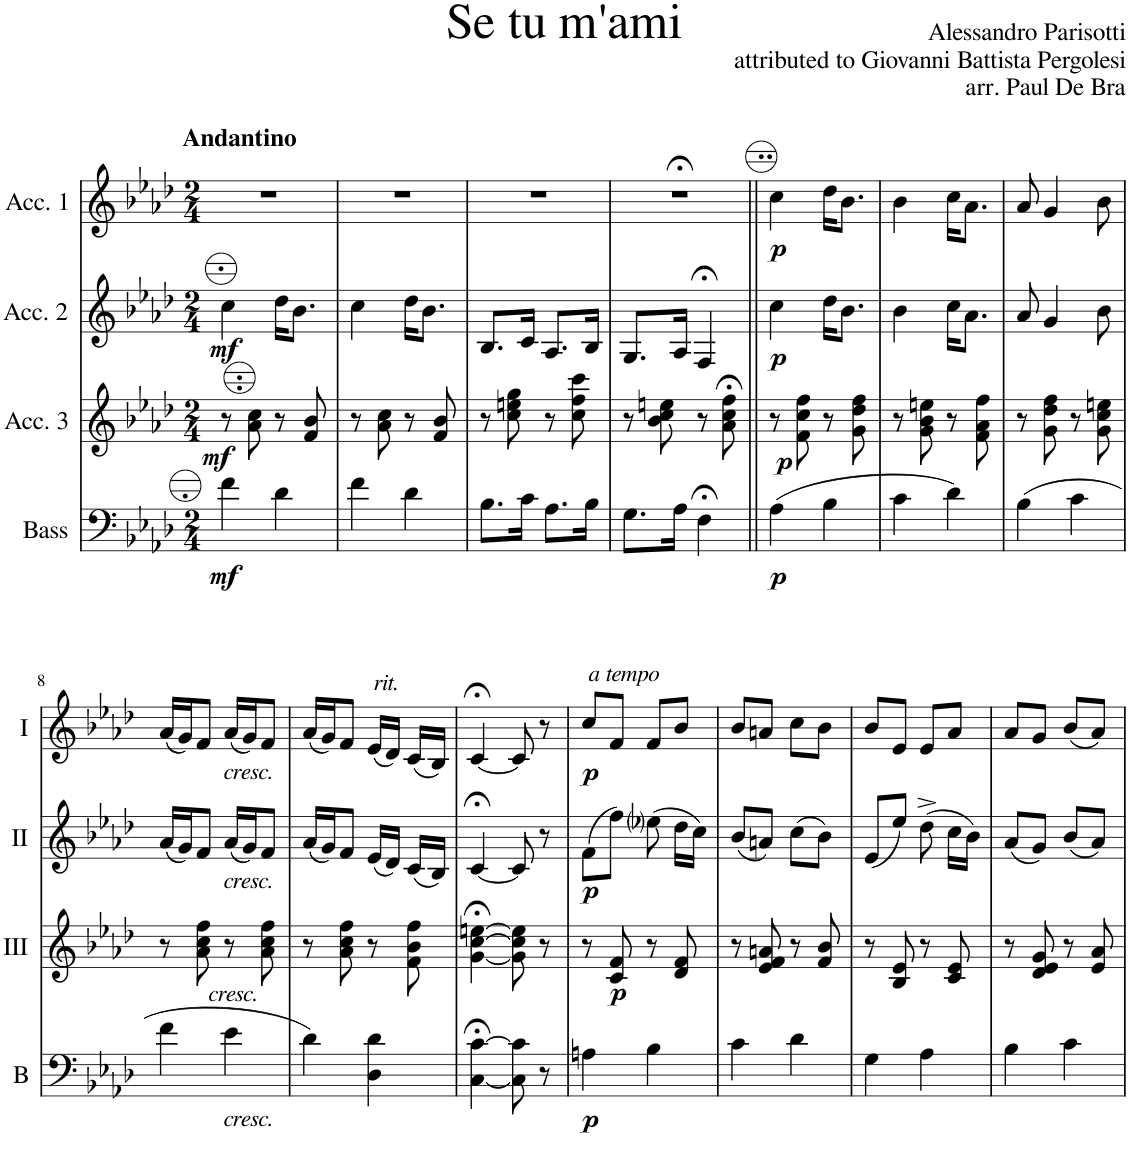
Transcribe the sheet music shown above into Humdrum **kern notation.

**kern	**dynam	**kern	**dynam	**kern	**dynam	**kern	**dynam
*part4	*part4	*part3	*part3	*part2	*part2	*part1	*part1
*staff4	*staff4	*staff3	*staff3	*staff2	*staff2	*staff1	*staff1
*I"Bass	*	*I"Acc. 3	*	*I"Acc. 2	*	*I"Acc. 1	*
*I'B	*	*	*	*	*	*	*
*clefF4	*	*clefG2	*	*clefG2	*	*clefG2	*
*Trd7c12	*	*Trd7c12	*	*	*	*	*
*k[b-e-a-d-]	*	*k[b-e-a-d-]	*	*k[b-e-a-d-]	*	*k[b-e-a-d-]	*
*M2/4	*	*M2/4	*	*M2/4	*	*M2/4	*
=1	=1	=1	=1	=1	=1	=1	=1
!	!	!	!	!	!	!LO:TX:a:B:t=Andantino	!
!	!LO:DY:b	!	!LO:DY:b	!	!LO:DY:b	!	!
4f\	mf	8r	mf	4cc\	mf	2r	.
.	.	8a-\ 8cc\	.	.	.	.	.
4d-\	.	8r	.	16dd-\KL	.	.	.
.	.	.	.	8.b-\J	.	.	.
.	.	8f/ 8b-/	.	.	.	.	.
=2	=2	=2	=2	=2	=2	=2	=2
4f\	.	8r	.	4cc\	.	2r	.
.	.	8a-\ 8cc\	.	.	.	.	.
4d-\	.	8r	.	16dd-\KL	.	.	.
.	.	.	.	8.b-\J	.	.	.
.	.	8f/ 8b-/	.	.	.	.	.
=3	=3	=3	=3	=3	=3	=3	=3
8.B-\L	.	8r	.	8.B-/L	.	2r	.
.	.	8cc\ 8een\ 8gg\	.	.	.	.	.
16c\Jk	.	.	.	16c/Jk	.	.	.
8.A-\L	.	8r	.	8.A-/L	.	.	.
.	.	8cc\ 8ff\ 8ccc\	.	.	.	.	.
16B-\Jk	.	.	.	16B-/Jk	.	.	.
=4	=4	=4	=4	=4	=4	=4	=4
8.G\L	.	8r	.	8.G/L	.	2r;<	.
.	.	8b-\ 8cc\ 8een\	.	.	.	.	.
16A-\Jk	.	.	.	16A-/Jk	.	.	.
4F;<\	.	8r	.	4F;</	.	.	.
.	.	8a-\;< 8cc\;< 8ff\;<	.	.	.	.	.
=5||	=5||	=5||	=5||	=5||	=5||	=5||	=5||
!	!LO:DY:b	!	!	!	!LO:DY:b	!	!LO:DY:b
(4A-\	p	8r	.	4cc\	p	4cc\	p
!	!	!	!LO:DY:b	!	!	!	!
.	.	8f\ 8cc\ 8ff\	p	.	.	.	.
4B-\	.	8r	.	16dd-\KL	.	16dd-\KL	.
.	.	.	.	8.b-\J	.	8.b-\J	.
.	.	8g\ 8dd-\ 8ff\	.	.	.	.	.
=6	=6	=6	=6	=6	=6	=6	=6
4c\	.	8r	.	4b-\	.	4b-\	.
.	.	8g\ 8b-\ 8een\	.	.	.	.	.
4d-\)	.	8r	.	16cc\KL	.	16cc\KL	.
.	.	.	.	8.a-\J	.	8.a-\J	.
.	.	8f\ 8a-\ 8ff\	.	.	.	.	.
=7	=7	=7	=7	=7	=7	=7	=7
(4B-\	.	8r	.	8a-/	.	8a-/	.
.	.	8g\ 8dd-\ 8ff\	.	4g/	.	4g/	.
4c\	.	8r	.	.	.	.	.
.	.	8g\ 8cc\ 8een\	.	8b-\	.	8b-\	.
!!LO:LB:g=z
=8	=8	=8	=8	=8	=8	=8	=8
4f\	.	8r	.	(16a-/LL	.	(16a-/LL	.
.	.	.	.	16g/J)	.	16g/J)	.
.	.	8a-\ 8cc\ 8ff\	.	8f/J	.	8f/J	.
!	!	!	!	!	!	!LO:TX:b:i:t=cresc.	!
!	!	!	!	!LO:TX:b:i:t=cresc.	!	!	!
!	!	!LO:TX:b:i:t=cresc.	!	!	!	!	!
!LO:TX:b:i:t=cresc.	!	!	!	!	!	!	!
4e-\	.	8r	.	(16a-/LL	.	(16a-/LL	.
.	.	.	.	16g/J)	.	16g/J)	.
.	.	8a-\ 8cc\ 8ff\	.	8f/J	.	8f/J	.
=9	=9	=9	=9	=9	=9	=9	=9
4d-\)	.	8r	.	(16a-/LL	.	(16a-/LL	.
.	.	.	.	16g/J)	.	16g/J)	.
.	.	8a-\ 8cc\ 8ff\	.	8f/J	.	8f/J	.
!	!	!	!	!	!	!LO:TX:a:i:t=rit.	!
4D-\ 4d-\	.	8r	.	(16e-/LL	.	(16e-/LL	.
.	.	.	.	16d-/JJ)	.	16d-/JJ)	.
.	.	8f\ 8b-\ 8ff\	.	(16c/LL	.	(16c/LL	.
.	.	.	.	16B-/JJ)	.	16B-/JJ)	.
=10	=10	=10	=10	=10	=10	=10	=10
[4C\;< [4c\;<	.	[4g\;< [4cc\;< [4een\;<	.	[4c;</	.	[4c;</	.
8C\] 8c\]	.	8g\] 8cc\] 8ee\]	.	8c/]	.	8c/]	.
8r	.	8r	.	8r	.	8r	.
=11	=11	=11	=11	=11	=11	=11	=11
!	!	!	!	!	!	!LO:TX:a:i:t=a tempo	!
!	!LO:DY:b	!	!	!	!LO:DY:b	!	!LO:DY:b
4An\	p	8r	.	(8f\L	p	8cc/L	p
!	!	!	!LO:DY:b	!	!	!	!
.	.	8c/ 8f/	p	8ff\J)	.	8f/J	.
4B-\	.	8r	.	(8ee-i\	.	8f/L	.
.	.	8d-/ 8f/	.	16dd-\LL	.	8b-/J	.
.	.	.	.	16cc\JJ)	.	.	.
=12	=12	=12	=12	=12	=12	=12	=12
4c\	.	8r	.	(8b-/L	.	8b-/L	.
.	.	8e-/ 8f/ 8an/	.	8an/J)	.	8an/J	.
4d-\	.	8r	.	(8cc\L	.	8cc\L	.
.	.	8f/ 8b-/	.	8b-\J)	.	8b-\J	.
=13	=13	=13	=13	=13	=13	=13	=13
4G\	.	8r	.	(8e-/L	.	8b-/L	.
.	.	8B-/ 8e-/	.	8ee-/J)	.	8e-/J	.
4A-\	.	8r	.	(8dd-^\	.	8e-/L	.
.	.	8c/ 8e-/	.	16cc\LL	.	8a-/J	.
.	.	.	.	16b-\JJ)	.	.	.
=14	=14	=14	=14	=14	=14	=14	=14
4B-\	.	8r	.	(8a-/L	.	8a-/L	.
.	.	8d-/ 8e-/ 8g/	.	8g/J)	.	8g/J	.
4c\	.	8r	.	(8b-/L	.	(8b-/L	.
.	.	8e-/ 8a-/	.	8a-/J)	.	8a-/J)	.
=	=	=	=	=	=	=	=
*-	*-	*-	*-	*-	*-	*-	*-
